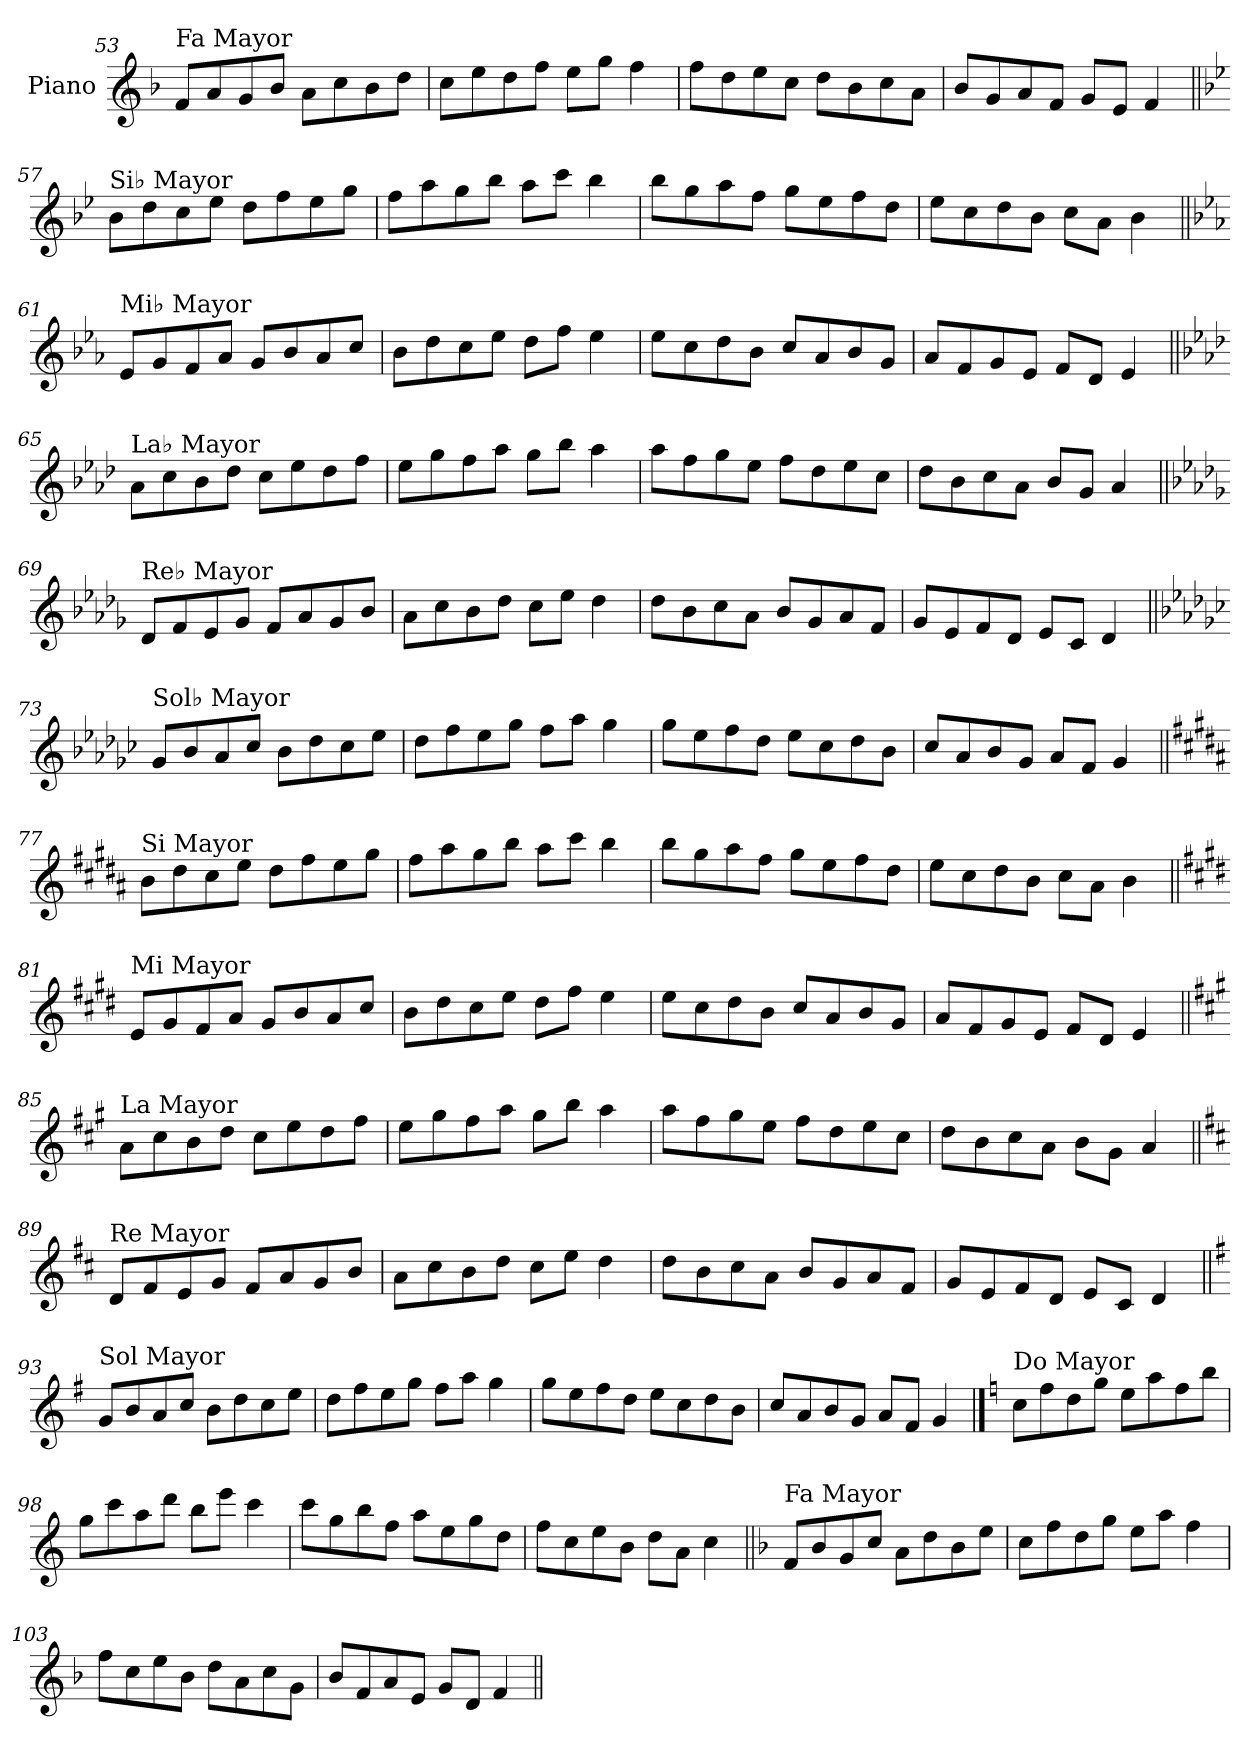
**kern
*part1
*staff1
*I"Piano
*I'Pno.
!!LO:LB:g=z
*clefG2
*k[b-]
=53
!LO:TX:a:t=Fa Mayor
8f/L
8a/
8g/
8b-/J
8a\L
8cc\
8b-\
8dd\J
=54
8cc\L
8ee\
8dd\
8ff\J
8ee\L
8gg\J
4ff\
=55
8ff\L
8dd\
8ee\
8cc\J
8dd\L
8b-\
8cc\
8a\J
=56
8b-/L
8g/
8a/
8f/J
8g/L
8e/J
4f/
!!LO:LB:g=z
=57||
*k[b-e-]
!LO:TX:a:t=Si♭ Mayor
8b-\L
8dd\
8cc\
8ee-\J
8dd\L
8ff\
8ee-\
8gg\J
=58
8ff\L
8aa\
8gg\
8bb-\J
8aa\L
8ccc\J
4bb-\
=59
8bb-\L
8gg\
8aa\
8ff\J
8gg\L
8ee-\
8ff\
8dd\J
=60
8ee-\L
8cc\
8dd\
8b-\J
8cc\L
8a\J
4b-\
!!LO:LB:g=z
=61||
*k[b-e-a-]
!LO:TX:a:t=Mi♭ Mayor
8e-/L
8g/
8f/
8a-/J
8g/L
8b-/
8a-/
8cc/J
=62
8b-\L
8dd\
8cc\
8ee-\J
8dd\L
8ff\J
4ee-\
=63
8ee-\L
8cc\
8dd\
8b-\J
8cc/L
8a-/
8b-/
8g/J
=64
8a-/L
8f/
8g/
8e-/J
8f/L
8d/J
4e-/
!!LO:LB:g=z
=65||
*k[b-e-a-d-]
!LO:TX:a:t=La♭ Mayor
8a-\L
8cc\
8b-\
8dd-\J
8cc\L
8ee-\
8dd-\
8ff\J
=66
8ee-\L
8gg\
8ff\
8aa-\J
8gg\L
8bb-\J
4aa-\
=67
8aa-\L
8ff\
8gg\
8ee-\J
8ff\L
8dd-\
8ee-\
8cc\J
=68
8dd-\L
8b-\
8cc\
8a-\J
8b-/L
8g/J
4a-/
!!LO:LB:g=z
=69||
*k[b-e-a-d-g-]
!LO:TX:a:t=Re♭ Mayor
8d-/L
8f/
8e-/
8g-/J
8f/L
8a-/
8g-/
8b-/J
=70
8a-\L
8cc\
8b-\
8dd-\J
8cc\L
8ee-\J
4dd-\
=71
8dd-\L
8b-\
8cc\
8a-\J
8b-/L
8g-/
8a-/
8f/J
=72
8g-/L
8e-/
8f/
8d-/J
8e-/L
8c/J
4d-/
!!LO:LB:g=z
=73||
*k[b-e-a-d-g-c-]
!LO:TX:a:t=Sol♭ Mayor
8g-/L
8b-/
8a-/
8cc-/J
8b-\L
8dd-\
8cc-\
8ee-\J
=74
8dd-\L
8ff\
8ee-\
8gg-\J
8ff\L
8aa-\J
4gg-\
=75
8gg-\L
8ee-\
8ff\
8dd-\J
8ee-\L
8cc-\
8dd-\
8b-\J
=76
8cc-/L
8a-/
8b-/
8g-/J
8a-/L
8f/J
4g-/
!!LO:LB:g=z
=77||
*k[f#c#g#d#a#]
!LO:TX:a:t=Si Mayor
8b\L
8dd#\
8cc#\
8ee\J
8dd#\L
8ff#\
8ee\
8gg#\J
=78
8ff#\L
8aa#\
8gg#\
8bb\J
8aa#\L
8ccc#\J
4bb\
=79
8bb\L
8gg#\
8aa#\
8ff#\J
8gg#\L
8ee\
8ff#\
8dd#\J
=80
8ee\L
8cc#\
8dd#\
8b\J
8cc#\L
8a#\J
4b\
!!LO:LB:g=z
=81||
*k[f#c#g#d#]
!LO:TX:a:t=Mi Mayor
8e/L
8g#/
8f#/
8a/J
8g#/L
8b/
8a/
8cc#/J
=82
8b\L
8dd#\
8cc#\
8ee\J
8dd#\L
8ff#\J
4ee\
=83
8ee\L
8cc#\
8dd#\
8b\J
8cc#/L
8a/
8b/
8g#/J
=84
8a/L
8f#/
8g#/
8e/J
8f#/L
8d#/J
4e/
!!LO:LB:g=z
=85||
*k[f#c#g#]
!LO:TX:a:t=La Mayor
8a\L
8cc#\
8b\
8dd\J
8cc#\L
8ee\
8dd\
8ff#\J
=86
8ee\L
8gg#\
8ff#\
8aa\J
8gg#\L
8bb\J
4aa\
=87
8aa\L
8ff#\
8gg#\
8ee\J
8ff#\L
8dd\
8ee\
8cc#\J
=88
8dd\L
8b\
8cc#\
8a\J
8b\L
8g#\J
4a/
!!LO:LB:g=z
=89||
*k[f#c#]
!LO:TX:a:t=Re Mayor
8d/L
8f#/
8e/
8g/J
8f#/L
8a/
8g/
8b/J
=90
8a\L
8cc#\
8b\
8dd\J
8cc#\L
8ee\J
4dd\
=91
8dd\L
8b\
8cc#\
8a\J
8b/L
8g/
8a/
8f#/J
=92
8g/L
8e/
8f#/
8d/J
8e/L
8c#/J
4d/
!!LO:LB:g=z
=93||
*k[f#]
!LO:TX:a:t=Sol Mayor
8g/L
8b/
8a/
8cc/J
8b\L
8dd\
8cc\
8ee\J
=94
8dd\L
8ff#\
8ee\
8gg\J
8ff#\L
8aa\J
4gg\
=95
8gg\L
8ee\
8ff#\
8dd\J
8ee\L
8cc\
8dd\
8b\J
=96
8cc/L
8a/
8b/
8g/J
8a/L
8f#/J
4g/
!!LO:PB:g=z
==97
*k[]
!LO:TX:a:t=Do Mayor
8cc\L
8ff\
8dd\
8gg\J
8ee\L
8aa\
8ff\
8bb\J
=98
8gg\L
8ccc\
8aa\
8ddd\J
8bb\L
8eee\J
4ccc\
=99
8ccc\L
8gg\
8bb\
8ff\J
8aa\L
8ee\
8gg\
8dd\J
=100
8ff\L
8cc\
8ee\
8b\J
8dd\L
8a\J
4cc\
!!LO:LB:g=z
=101||
*k[b-]
!LO:TX:a:t=Fa Mayor
8f/L
8b-/
8g/
8cc/J
8a\L
8dd\
8b-\
8ee\J
=102
8cc\L
8ff\
8dd\
8gg\J
8ee\L
8aa\J
4ff\
=103
8ff\L
8cc\
8ee\
8b-\J
8dd\L
8a\
8cc\
8g\J
=104
8b-/L
8f/
8a/
8e/J
8g/L
8d/J
4f/
=||
*-
